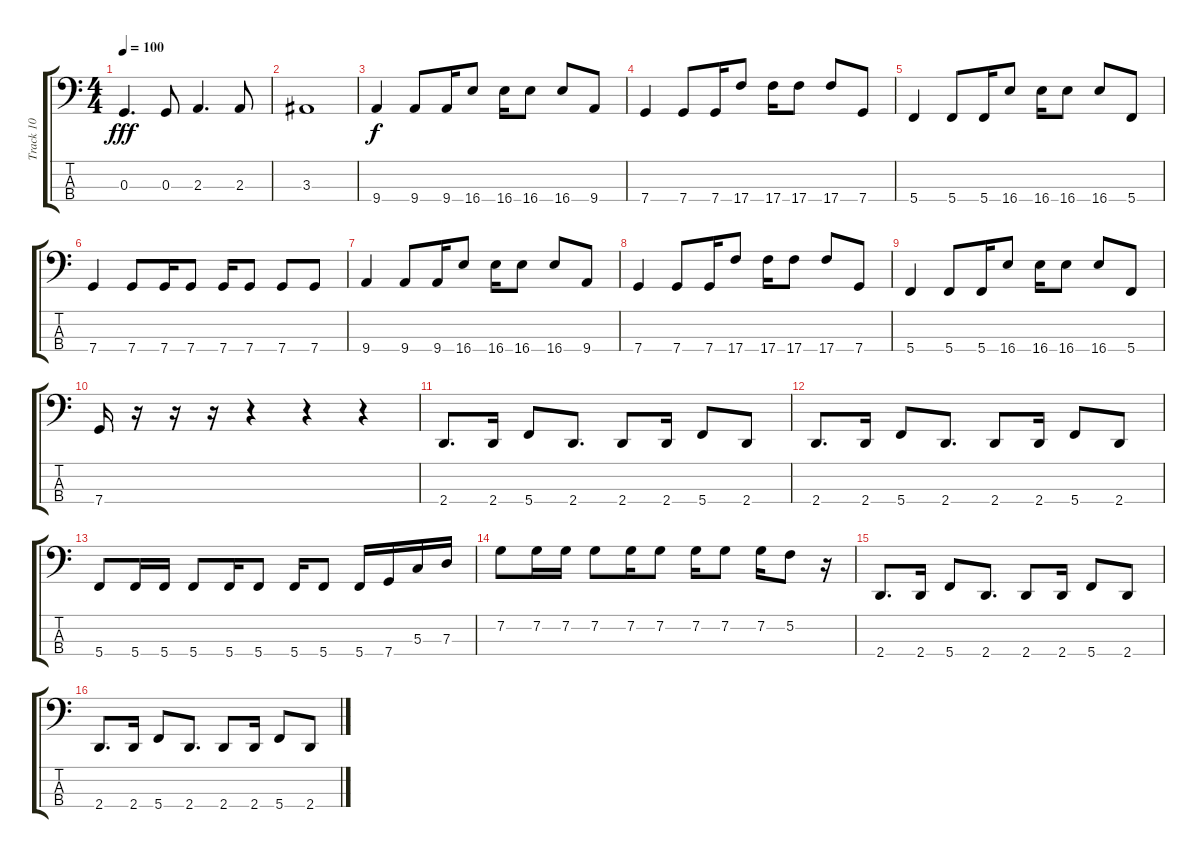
\track ("Track 10" "Track 10") {instrument electricbassfinger}
\staff {score tabs}
\tuning (F2 C2 G1 C1) {hide}
\ts (4 4)
\tempo 100
\clef f4
\ks c
0.3.4{d dy fff} 0.3.8 2.3.4{d} 2.3.8 |
3.3.1 |
9.4.4{dy f} 9.4.8 9.4.16 16.4.8 16.4.16 16.4.8 16.4.8 9.4.8 |
7.4.4 7.4.8 7.4.16 17.4.8 17.4.16 17.4.8 17.4.8 7.4.8 |
5.4.4 5.4.8 5.4.16 16.4.8 16.4.16 16.4.8 16.4.8 5.4.8 |
7.4.4 7.4.8 7.4.16 7.4.8 7.4.16 7.4.8 7.4.8 7.4.8 |
9.4.4 9.4.8 9.4.16 16.4.8 16.4.16 16.4.8 16.4.8 9.4.8 |
7.4.4 7.4.8 7.4.16 17.4.8 17.4.16 17.4.8 17.4.8 7.4.8 |
5.4.4 5.4.8 5.4.16 16.4.8 16.4.16 16.4.8 16.4.8 5.4.8 |
7.4.16 r.16 r.16 r.16 r.4 r.4 r.4 |
2.4.8{d} 2.4.16 5.4.8 2.4.8{d} 2.4.8 2.4.16 5.4.8 2.4.8 |
2.4.8{d} 2.4.16 5.4.8 2.4.8{d} 2.4.8 2.4.16 5.4.8 2.4.8 |
5.4.8 5.4.16 5.4.16 5.4.8 5.4.16 5.4.8 5.4.16 5.4.8 5.4.16 7.4.16 5.3.16 7.3.16 |
7.2.8 7.2.16 7.2.16 7.2.8 7.2.16 7.2.8 7.2.16 7.2.8 7.2.16 5.2.8 r.16 |
2.4.8{d} 2.4.16 5.4.8 2.4.8{d} 2.4.8 2.4.16 5.4.8 2.4.8 |
2.4.8{d} 2.4.16 5.4.8 2.4.8{d} 2.4.8 2.4.16 5.4.8 2.4.8
